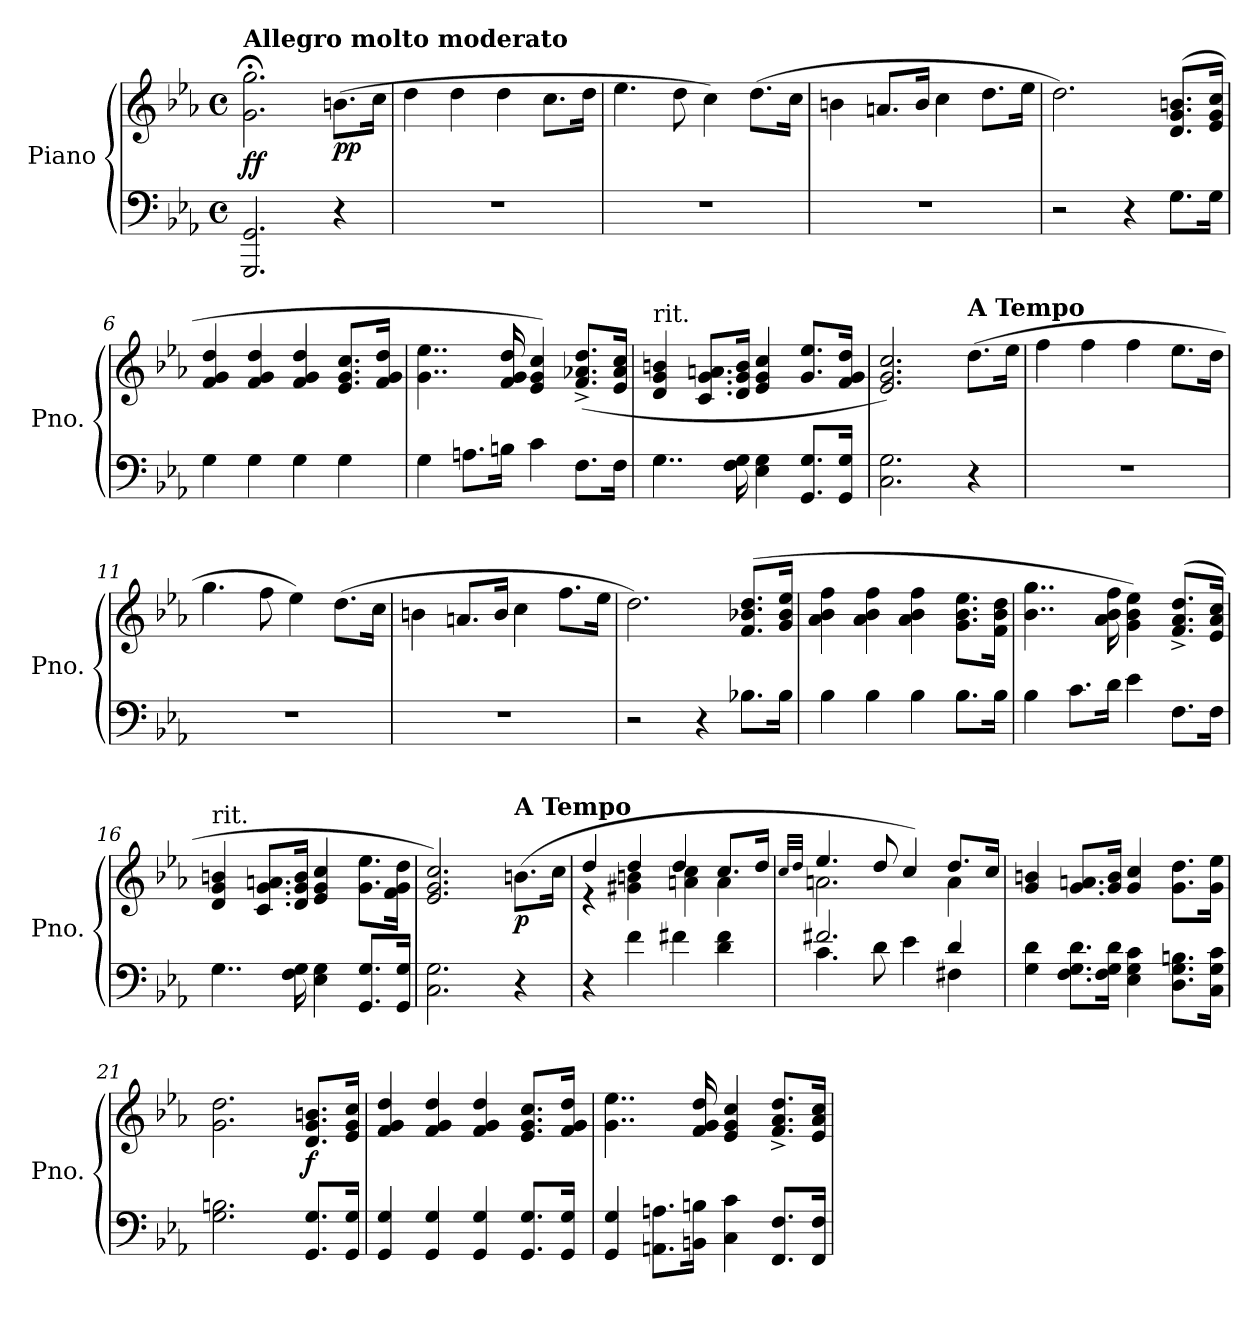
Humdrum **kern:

**kern	**kern	**dynam
*part1	*part1	*part1
*staff2	*staff1	*staff1/2
*I"Piano	*	*
*I'Pno.	*	*
*clefF4	*clefG2	*
*k[b-e-a-]	*k[b-e-a-]	*
*M4/4	*M4/4	*
*met(c)	*met(c)	*
=1	=1	=1
!	!LO:TX:a:B:t=Allegro molto moderato	!
!	!	!LO:DY:b
2.GGG/ 2.GG/	2.g\;< 2.gg\;<	ff
!	!	!LO:DY:b
4r	(>8.bn\L	pp
.	16cc\Jk	.
=2	=2	=2
1r	4dd\	.
.	4dd\	.
.	4dd\	.
.	8.cc\L	.
.	16dd\Jk	.
=3	=3	=3
1r	4.ee-\	.
.	8dd\	.
.	4cc\)	.
.	(>8.dd\L	.
.	16cc\Jk	.
=4	=4	=4
1r	4bn\	.
.	8.an/L	.
.	16b/Jk	.
.	4cc\	.
.	8.dd\L	.
.	16ee-\Jk	.
=5	=5	=5
2r	2.dd\)	.
4r	.	.
8.G\L	(>8.d/ 8.g/ 8.bn/L	.
16G\Jk	16e-/ 16g/ 16cc/Jk	.
!!LO:LB:g=z
=6	=6	=6
4G\	4f/ 4g/ 4dd/	.
4G\	4f/ 4g/ 4dd/	.
4G\	4f/ 4g/ 4dd/	.
4G\	8.e-/ 8.g/ 8.cc/L	.
.	16f/ 16g/ 16dd/Jk	.
=7	=7	=7
4G\	4..g\ 4..ee-\	.
8.An\L	.	.
16Bn\Jk	16f/ 16g/ 16dd/	.
4c\	4e-/ 4g/ 4cc/)	.
8.F\L	(<8.f/^ 8.a-X/^ 8.dd/^L	.
16F\Jk	16e-/ 16a-/ 16cc/Jk	.
=8	=8	=8
!	!LO:TX:a:t=rit.	!
4..G\	4d/ 4g/ 4bn/	.
.	8.c/ 8.g/ 8.an/L	.
16F\ 16G\	16d/ 16g/ 16b/Jk	.
4E-\ 4G\	4e-/ 4g/ 4cc/	.
8.GG/ 8.G/L	8.g/ 8.ee-/L	.
16GG/ 16G/Jk	16f/ 16g/ 16dd/Jk	.
=9	=9	=9
2.C\ 2.G\	2.e-/ 2.g/ 2.cc/)	.
!	!LO:TX:a:B:t=A Tempo	!
4r	(>8.dd\L	.
.	16ee-\Jk	.
=10	=10	=10
1r	4ff\	.
.	4ff\	.
.	4ff\	.
.	8.ee-\L	.
.	16dd\Jk	.
!!LO:LB:g=z
=11	=11	=11
1r	4.gg\	.
.	8ff\	.
.	4ee-\)	.
.	(>8.dd\L	.
.	16cc\Jk	.
=12	=12	=12
1r	4bn\	.
.	8.an/L	.
.	16b/Jk	.
.	4cc\	.
.	8.ff\L	.
.	16ee-\Jk	.
=13	=13	=13
2r	2.dd\)	.
4r	.	.
8.B-X\L	(>8.f/ 8.b-X/ 8.dd/L	.
16B-\Jk	16g/ 16b-/ 16ee-/Jk	.
=14	=14	=14
4B-\	4a-\ 4b-\ 4ff\	.
4B-\	4a-\ 4b-\ 4ff\	.
4B-\	4a-\ 4b-\ 4ff\	.
8.B-\L	8.g\ 8.b-\ 8.ee-\L	.
16B-\Jk	16f\ 16b-\ 16dd\Jk	.
=15	=15	=15
4B-\	4..b-\ 4..gg\	.
8.c\L	.	.
16d\Jk	16a-\ 16b-\ 16ff\	.
4e-\	4g\ 4b-\ 4ee-\)	.
8.F\L	(>8.f/^ 8.a-/^ 8.dd/^L	.
16F\Jk	16e-/ 16a-/ 16cc/Jk	.
!!LO:LB:g=z
=16	=16	=16
!	!LO:TX:a:t=rit.	!
4..G\	4d/ 4g/ 4bn/	.
.	8.c/ 8.g/ 8.an/L	.
16F\ 16G\	16d/ 16g/ 16b/Jk	.
4E-\ 4G\	4e-/ 4g/ 4cc/	.
8.GG/ 8.G/L	8.g\ 8.ee-\L	.
16GG/ 16G/Jk	16f\ 16g\ 16dd\Jk	.
=17	=17	=17
2.C\ 2.G\	2.e-/ 2.g/ 2.cc/)	.
!	!LO:TX:a:B:t=A Tempo	!
!	!	!LO:DY:b
4r	(>8.bn\L	p
.	16cc\Jk	.
=18	=18	=18
*	*^	*
4r	4dd/	4r	.
4f\	4dd/	4g#X\ 4bn\	.
4f#X\	4dd/	4an\ 4cc\	.
4d\ 4f#\	8.cc/L	4a\	.
.	16dd/Jk	.	.
=19	=19	=19	=19
.	32qcc/LLL	.	.
.	32qdd/JJJ	.	.
*^	*	*	*
2.f#X/	4.c\	4.ee-/	2.an\	.
.	8d\	8dd/	.	.
.	4e-\	4cc/)	.	.
4d/	4F#X\	8.dd/L	4a\	.
.	.	16cc/Jk	.	.
*v	*v	*	*	*
*	*v	*v	*
=20	=20	=20
4G\ 4d\	4g/ 4bn/	.
8.F\ 8.G\ 8.d\L	8.g/ 8.an/L	.
16F\ 16G\ 16d\Jk	16g/ 16b/Jk	.
4E-\ 4G\ 4c\	4g/ 4cc/	.
8.D\ 8.G\ 8.Bn\L	8.g\ 8.dd\L	.
16C\ 16G\ 16c\Jk	16g\ 16ee-\Jk	.
!!LO:LB:g=z
=21	=21	=21
2.G\ 2.Bn\	2.g\ 2.dd\	.
!	!	!LO:DY:b
8.GG/ 8.G/L	8.d/ 8.g/ 8.bn/L	f
16GG/ 16G/Jk	16e-/ 16g/ 16cc/Jk	.
=22	=22	=22
4GG/ 4G/	4f/ 4g/ 4dd/	.
4GG/ 4G/	4f/ 4g/ 4dd/	.
4GG/ 4G/	4f/ 4g/ 4dd/	.
8.GG/ 8.G/L	8.e-/ 8.g/ 8.cc/L	.
16GG/ 16G/Jk	16f/ 16g/ 16dd/Jk	.
=23	=23	=23
4GG/ 4G/	4..g\ 4..ee-\	.
8.AAn\ 8.An\L	.	.
16BBn\ 16Bn\Jk	16f/ 16g/ 16dd/	.
4C\ 4c\	4e-/ 4g/ 4cc/	.
8.FF/ 8.F/L	8.f/^ 8.a-/^ 8.dd/^L	.
16FF/ 16F/Jk	16e-/ 16a-/ 16cc/Jk	.
=	=	=
*-	*-	*-
